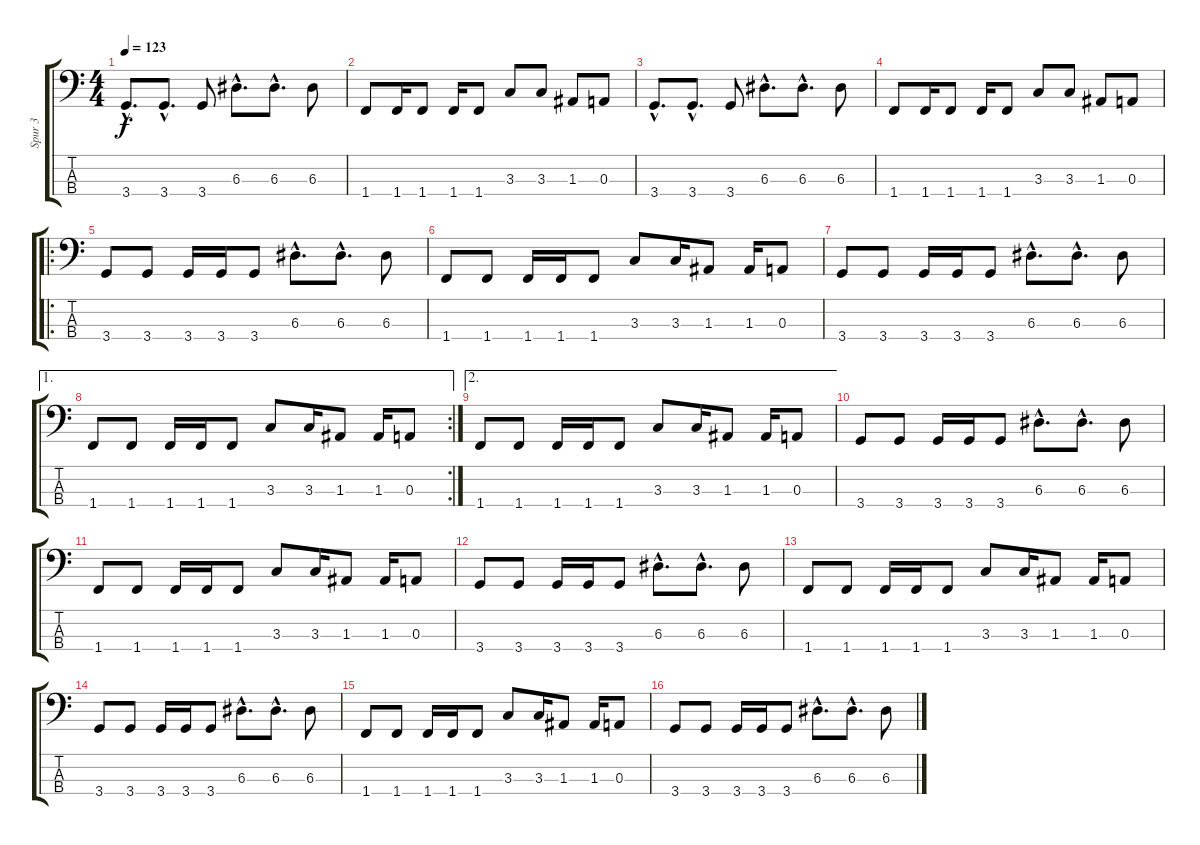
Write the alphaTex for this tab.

\track ("Spur 3" "Spur 3") {instrument electricbasspick}
\staff {score tabs}
\tuning (G2 D2 A1 E1) {hide}
\ts (4 4)
\tempo 123
\clef f4
\ks c
3.4{hac}.8{d dy f instrument electricbasspick} 3.4{hac}.8{d} 3.4.8 6.3{hac}.8{d} 6.3{hac}.8{d} 6.3.8 |
1.4.8 1.4.16 1.4.8 1.4.16 1.4.8 3.3.8 3.3.8 1.3.8 0.3.8 |
3.4{hac}.8{d} 3.4{hac}.8{d} 3.4.8 6.3{hac}.8{d} 6.3{hac}.8{d} 6.3.8 |
1.4.8 1.4.16 1.4.8 1.4.16 1.4.8 3.3.8 3.3.8 1.3.8 0.3.8 |
\ro
3.4.8 3.4.8 3.4.16 3.4.16 3.4.8 6.3{hac}.8{d} 6.3{hac}.8{d} 6.3.8 |
1.4.8 1.4.8 1.4.16 1.4.16 1.4.8 3.3.8 3.3.16 1.3.8 1.3.16 0.3.8 |
3.4.8 3.4.8 3.4.16 3.4.16 3.4.8 6.3{hac}.8{d} 6.3{hac}.8{d} 6.3.8 |
\ae 1
\rc 2
1.4.8 1.4.8 1.4.16 1.4.16 1.4.8 3.3.8 3.3.16 1.3.8 1.3.16 0.3.8 |
\ae 2
1.4.8 1.4.8 1.4.16 1.4.16 1.4.8 3.3.8 3.3.16 1.3.8 1.3.16 0.3.8 |
3.4.8 3.4.8 3.4.16 3.4.16 3.4.8 6.3{hac}.8{d} 6.3{hac}.8{d} 6.3.8 |
1.4.8 1.4.8 1.4.16 1.4.16 1.4.8 3.3.8 3.3.16 1.3.8 1.3.16 0.3.8 |
3.4.8 3.4.8 3.4.16 3.4.16 3.4.8 6.3{hac}.8{d} 6.3{hac}.8{d} 6.3.8 |
1.4.8 1.4.8 1.4.16 1.4.16 1.4.8 3.3.8 3.3.16 1.3.8 1.3.16 0.3.8 |
3.4.8 3.4.8 3.4.16 3.4.16 3.4.8 6.3{hac}.8{d} 6.3{hac}.8{d} 6.3.8 |
1.4.8 1.4.8 1.4.16 1.4.16 1.4.8 3.3.8 3.3.16 1.3.8 1.3.16 0.3.8 |
3.4.8 3.4.8 3.4.16 3.4.16 3.4.8 6.3{hac}.8{d} 6.3{hac}.8{d} 6.3.8
